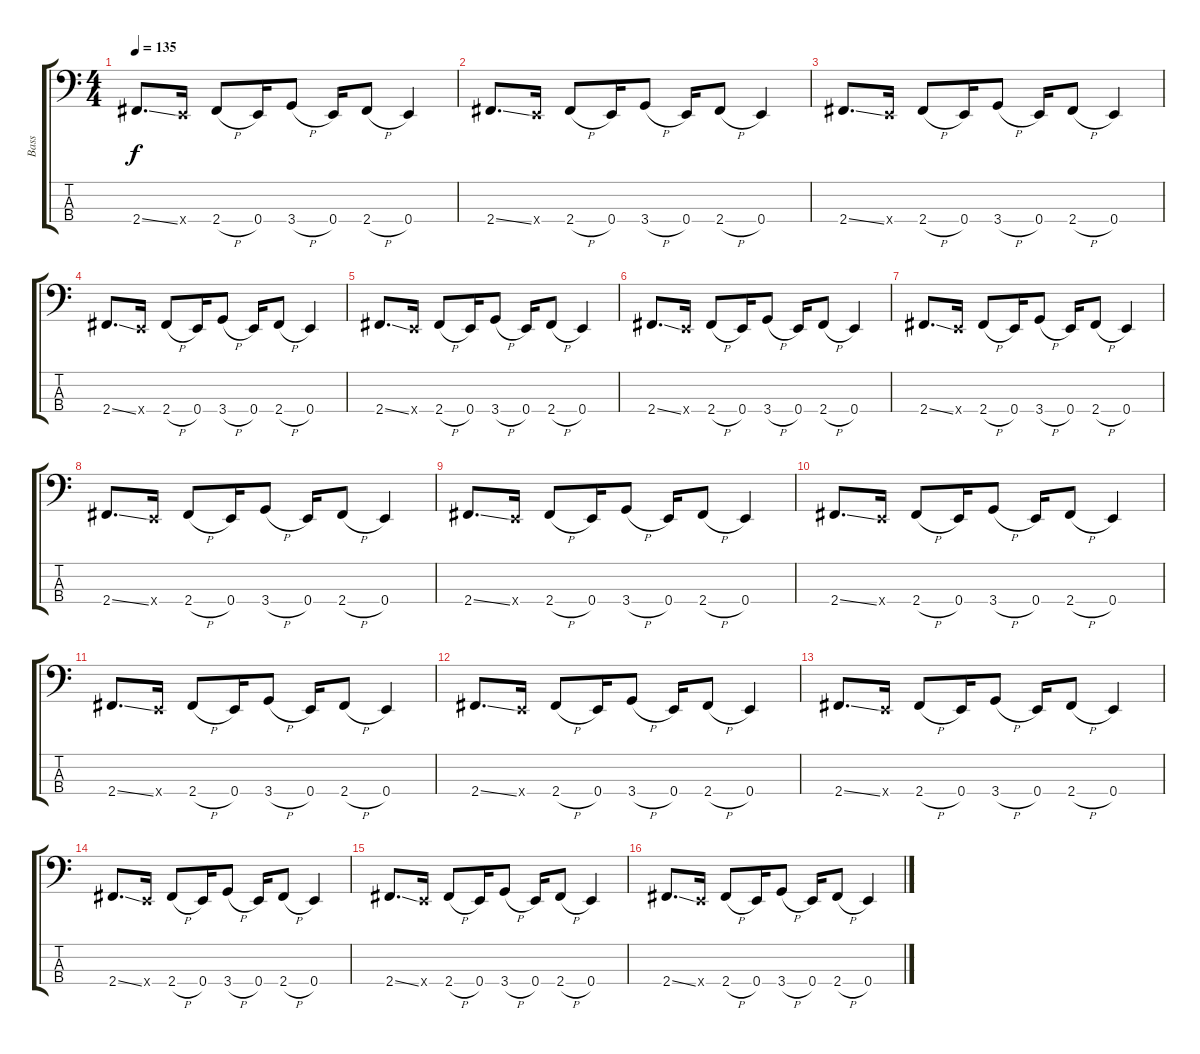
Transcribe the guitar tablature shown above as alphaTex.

\track ("Bass" "Bass") {instrument electricbassfinger}
\staff {score tabs}
\tuning (G2 D2 A1 E1) {hide}
\ts (4 4)
\tempo 135
\clef f4
\ks c
2.4{ss}.8{d dy f} 0.4{x}.16 2.4{h}.8 0.4.16 3.4{h}.8 0.4.16 2.4{h}.8 0.4.4 |
2.4{ss}.8{d} 0.4{x}.16 2.4{h}.8 0.4.16 3.4{h}.8 0.4.16 2.4{h}.8 0.4.4 |
2.4{ss}.8{d} 0.4{x}.16 2.4{h}.8 0.4.16 3.4{h}.8 0.4.16 2.4{h}.8 0.4.4 |
2.4{ss}.8{d} 0.4{x}.16 2.4{h}.8 0.4.16 3.4{h}.8 0.4.16 2.4{h}.8 0.4.4 |
2.4{ss}.8{d} 0.4{x}.16 2.4{h}.8 0.4.16 3.4{h}.8 0.4.16 2.4{h}.8 0.4.4 |
2.4{ss}.8{d} 0.4{x}.16 2.4{h}.8 0.4.16 3.4{h}.8 0.4.16 2.4{h}.8 0.4.4 |
2.4{ss}.8{d} 0.4{x}.16 2.4{h}.8 0.4.16 3.4{h}.8 0.4.16 2.4{h}.8 0.4.4 |
2.4{ss}.8{d} 0.4{x}.16 2.4{h}.8 0.4.16 3.4{h}.8 0.4.16 2.4{h}.8 0.4.4 |
2.4{ss}.8{d} 0.4{x}.16 2.4{h}.8 0.4.16 3.4{h}.8 0.4.16 2.4{h}.8 0.4.4 |
2.4{ss}.8{d} 0.4{x}.16 2.4{h}.8 0.4.16 3.4{h}.8 0.4.16 2.4{h}.8 0.4.4 |
2.4{ss}.8{d} 0.4{x}.16 2.4{h}.8 0.4.16 3.4{h}.8 0.4.16 2.4{h}.8 0.4.4 |
2.4{ss}.8{d} 0.4{x}.16 2.4{h}.8 0.4.16 3.4{h}.8 0.4.16 2.4{h}.8 0.4.4 |
2.4{ss}.8{d} 0.4{x}.16 2.4{h}.8 0.4.16 3.4{h}.8 0.4.16 2.4{h}.8 0.4.4 |
2.4{ss}.8{d} 0.4{x}.16 2.4{h}.8 0.4.16 3.4{h}.8 0.4.16 2.4{h}.8 0.4.4 |
2.4{ss}.8{d} 0.4{x}.16 2.4{h}.8 0.4.16 3.4{h}.8 0.4.16 2.4{h}.8 0.4.4 |
2.4{ss}.8{d} 0.4{x}.16 2.4{h}.8 0.4.16 3.4{h}.8 0.4.16 2.4{h}.8 0.4.4
